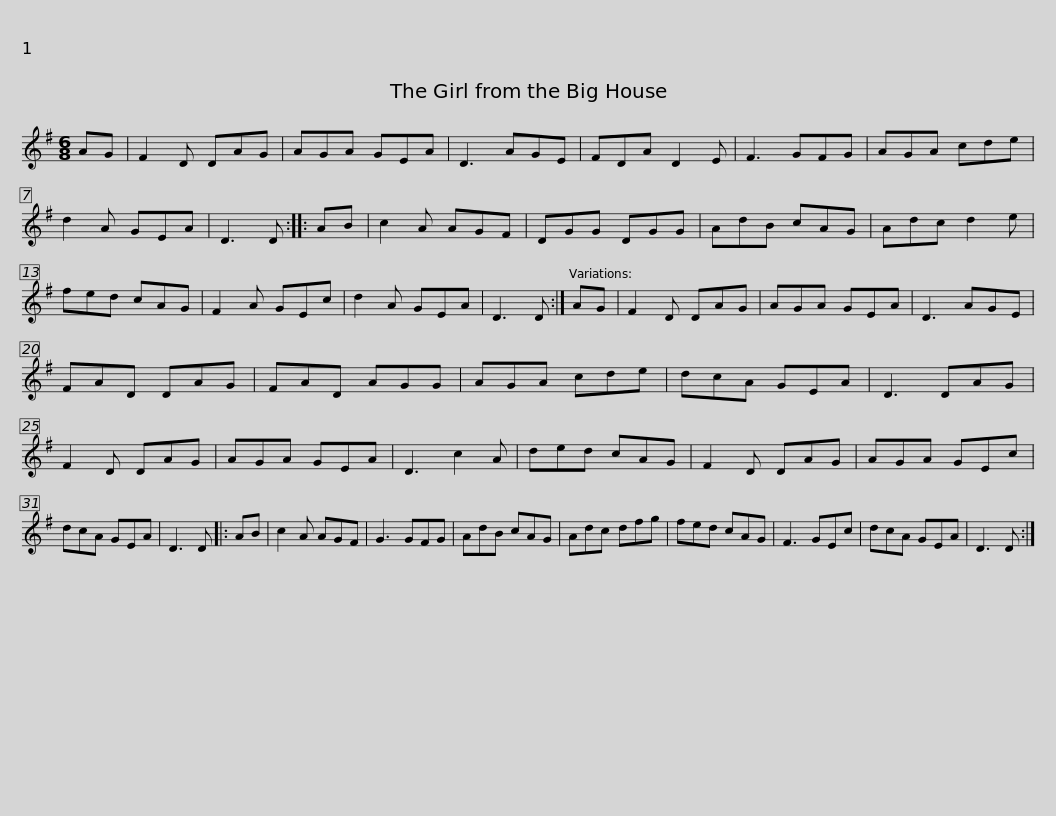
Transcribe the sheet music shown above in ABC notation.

X:1
L:1/8
M:6/8
I:linebreak $
K:G
V:1 treble
V:1
 AG | F2 D DAG | AGA GEA | D3 AGE | FDA D2 E | %5
 F3 GFG | AGA cde | d2 A GEA | D3 D ::$ AB | %10
 c2 A AGF | DGG DGG | AdB cAG | Adc d2 e | fed cAG | %15
 F2 A GEc | d2 A GEA |$ D3 D :| AG | F2 D DAG | %20
 AGA GEA | D3 AGE | FAD DAG | FAD AGG | AGA cde | %25
 dcA GEA |$ D3 DAG | F2 D DAG | AGA GEA | D3 c2 A | %30
 ded cAG | F2 D DAG | AGA GEc | dcA GEA |$ D3 D |: %35
 AB | c2 A AGF | G3 GFG | AdB cAG | Adc dfg | %40
 fed cAG | F3 GEc | dcA GEA |$ D3 D :| %44
